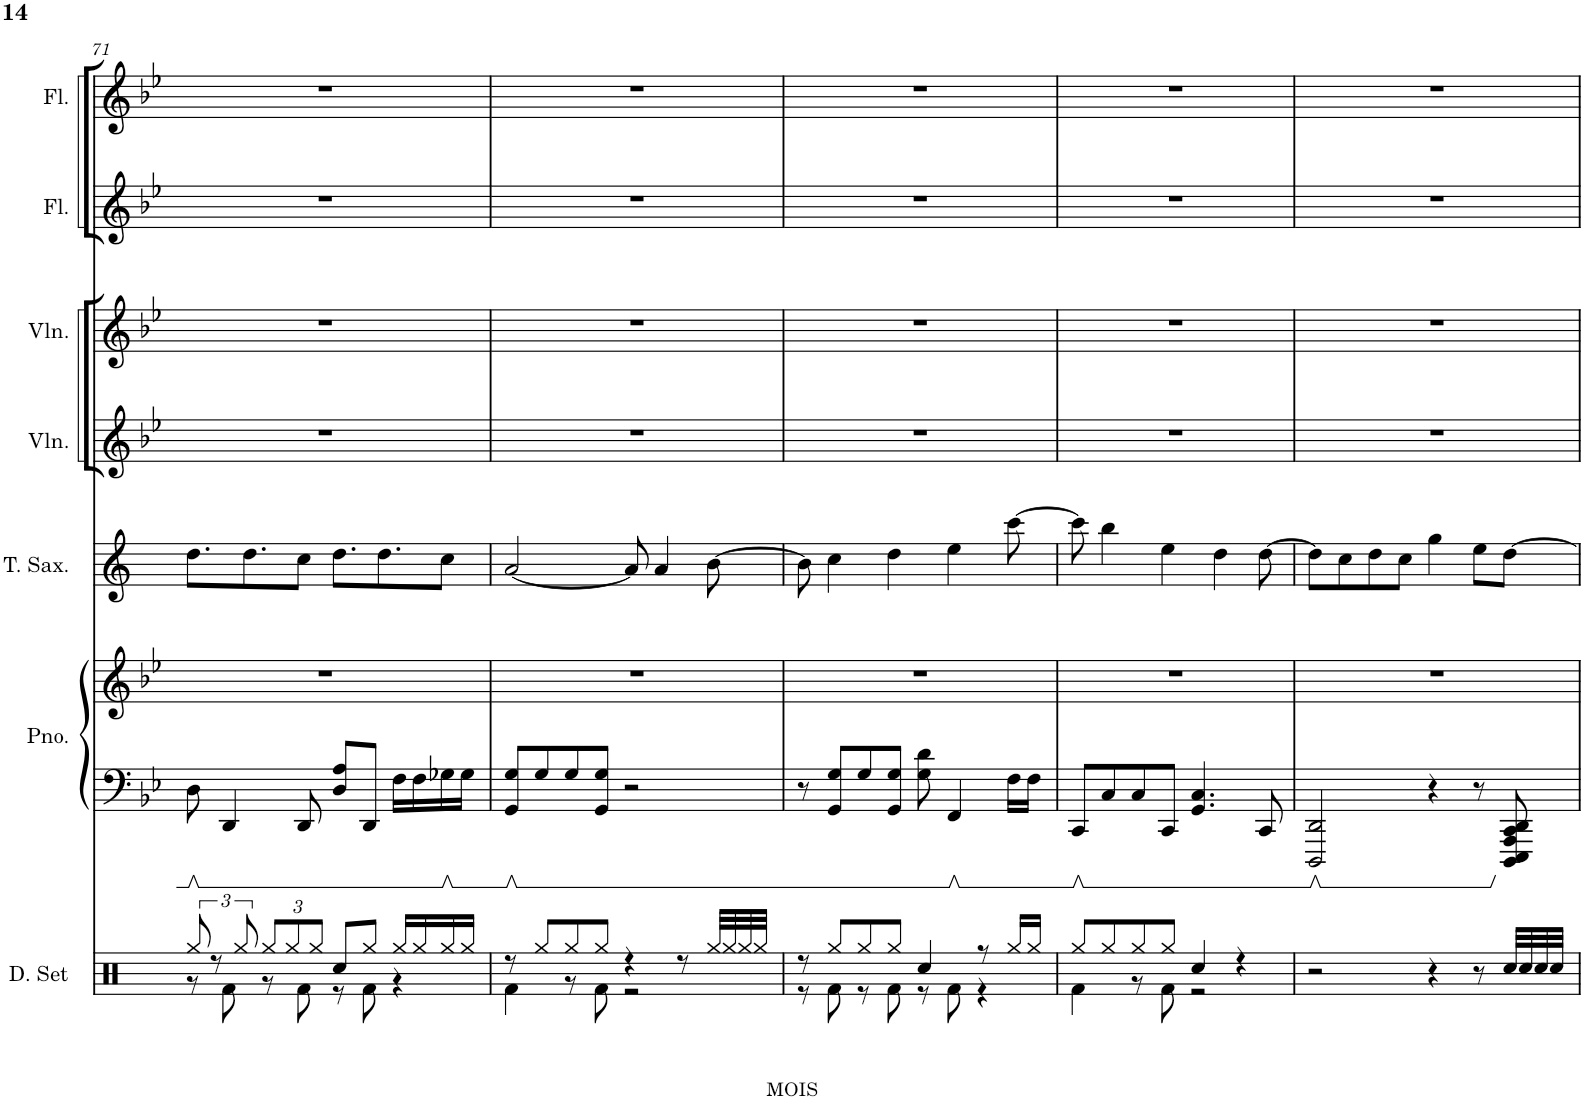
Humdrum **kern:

**kern	**kern	**kern	**kern	**kern	**kern	**kern	**kern
*part7	*part6	*part6	*part5	*part4	*part3	*part2	*part1
*staff8	*staff7	*staff6	*staff5	*staff4	*staff3	*staff2	*staff1
*I"Drumset	*I"Piano	*	*I"Tenor Saxophone	*I"Violin	*I"Violin	*I"Flute	*I"Flute
*I'D. Set	*I'Pno.	*	*I'T. Sax.	*I'Vln.	*I'Vln.	*I'Fl.	*I'Fl.
!!LO:PB:g=z
*clefX	*clefF4	*clefG2	*clefG2	*clefG2	*clefG2	*clefG2	*clefG2
*	*	*	*Trd8c14	*	*	*	*
*k[]	*k[b-e-]	*k[b-e-]	*k[]	*k[b-e-]	*k[b-e-]	*k[b-e-]	*k[b-e-]
*M4/4	*M4/4	*M4/4	*M4/4	*M4/4	*M4/4	*M4/4	*M4/4
=71	=71	=71	=71	=71	=71	=71	=71
*^	*	*	*	*	*	*	*
12Rgg/	8r	8D\	1r	8.dd\L	1r	1r	1r	1r
12r	.	.	.	.	.	.	.	.
.	8Rf\	4DD/	.	.	.	.	.	.
12Rgg/	.	.	.	.	.	.	.	.
.	.	.	.	8.dd\	.	.	.	.
*Xbrackettup	*	*	*	*	*	*	*	*
12Rgg/L	8r	.	.	.	.	.	.	.
12Rgg/	.	.	.	.	.	.	.	.
.	8Rf\	8DD/	.	8cc\J	.	.	.	.
12Rgg/J	.	.	.	.	.	.	.	.
8Rcc/L	8r	8D/ 8A/L	.	8.dd\L	.	.	.	.
8Rgg/J	8Rf\	8DD/J	.	.	.	.	.	.
.	.	.	.	8.dd\	.	.	.	.
16Rgg/LL	4r	16F\LL	.	.	.	.	.	.
16Rgg/	.	16F\	.	.	.	.	.	.
16Rgg/	.	16G-X\	.	8cc\J	.	.	.	.
16Rgg/JJ	.	16G-\JJ	.	.	.	.	.	.
=72	=72	=72	=72	=72	=72	=72	=72	=72
8r	4Rf\	8GG/ 8G/L	1r	[2a/	1r	1r	1r	1r
8Rgg/L	.	8G/	.	.	.	.	.	.
8Rgg/	8r	8G/	.	.	.	.	.	.
8Rgg/J	8Rf\	8GG/ 8G/J	.	.	.	.	.	.
4r	2r	2r	.	8a/]	.	.	.	.
.	.	.	.	4a/	.	.	.	.
8r	.	.	.	.	.	.	.	.
32Rgg/LLL	.	.	.	[8b\	.	.	.	.
32Rgg/	.	.	.	.	.	.	.	.
32Rgg/	.	.	.	.	.	.	.	.
32Rgg/JJJ	.	.	.	.	.	.	.	.
=73	=73	=73	=73	=73	=73	=73	=73	=73
8r	8r	8r	1r	8b\]	1r	1r	1r	1r
8Rgg/L	8Rf\	8GG/ 8G/L	.	4cc\	.	.	.	.
8Rgg/	8r	8G/	.	.	.	.	.	.
8Rgg/J	8Rf\	8GG/ 8G/J	.	4dd\	.	.	.	.
4Rcc/	8r	8G\ 8d\	.	.	.	.	.	.
.	8Rf\	4FF/	.	4ee\	.	.	.	.
8r	4r	.	.	.	.	.	.	.
16Rgg/LL	.	16F\LL	.	[8ccc\	.	.	.	.
16Rgg/JJ	.	16F\JJ	.	.	.	.	.	.
=74	=74	=74	=74	=74	=74	=74	=74	=74
8Rgg/L	4Rf\	8CC/L	1r	8ccc\]	1r	1r	1r	1r
8Rgg/	.	8C/	.	4bb\	.	.	.	.
8Rgg/	8r	8C/	.	.	.	.	.	.
8Rgg/J	8Rf\	8CC/J	.	4ee\	.	.	.	.
4Rcc/	2r	4.GG/ 4.C/	.	.	.	.	.	.
.	.	.	.	4dd\	.	.	.	.
4r	.	.	.	.	.	.	.	.
.	.	8CC/	.	[8dd\	.	.	.	.
*v	*v	*	*	*	*	*	*	*
=75	=75	=75	=75	=75	=75	=75	=75
2r	2DDD/ 2DD/	1r	8dd\L]	1r	1r	1r	1r
.	.	.	8cc\	.	.	.	.
.	.	.	8dd\	.	.	.	.
.	.	.	8cc\J	.	.	.	.
4r	4r	.	4gg\	.	.	.	.
8r	8r	.	8ee\L	.	.	.	.
32Rcc/LLL	8DDD/ 8EEE-/ 8AAA/ 8CC/ 8DD/	.	[8dd\J	.	.	.	.
32Rcc/	.	.	.	.	.	.	.
32Rcc/	.	.	.	.	.	.	.
32Rcc/JJJ	.	.	.	.	.	.	.
=	=	=	=	=	=	=	=
*-	*-	*-	*-	*-	*-	*-	*-
